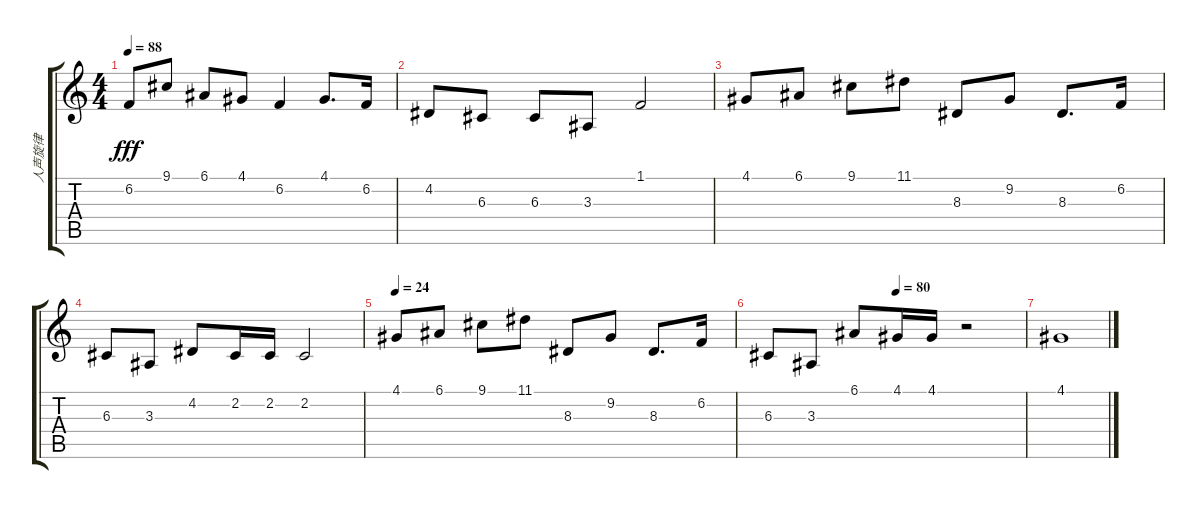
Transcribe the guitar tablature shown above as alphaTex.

\track ("人声旋律" "人声旋律") {instrument fx7echoes}
\staff {score tabs}
\tuning (E4 B3 G3 D3 A2 E2) {hide}
\ts (4 4)
\tempo 88
\clef g2
\ks c
6.2.8{dy fff} 9.1.8 6.1.8 4.1.8 6.2.4 4.1.8{d} 6.2.16 |
4.2.8 6.3.8 6.3.8 3.3.8 1.1.2 |
4.1.8 6.1.8 9.1.8 11.1.8 8.3.8 9.2.8 8.3.8{d} 6.2.16 |
6.3.8 3.3.8 4.2.8 2.2.16 2.2.16 2.2.2 |
\tempo 24
4.1.8 6.1.8 9.1.8 11.1.8 8.3.8 9.2.8 8.3.8{d} 6.2.16 |
\tempo (80 0.5)
6.3.8 3.3.8 6.1.8 4.1.16 4.1.16 r.2 |
4.1.1
